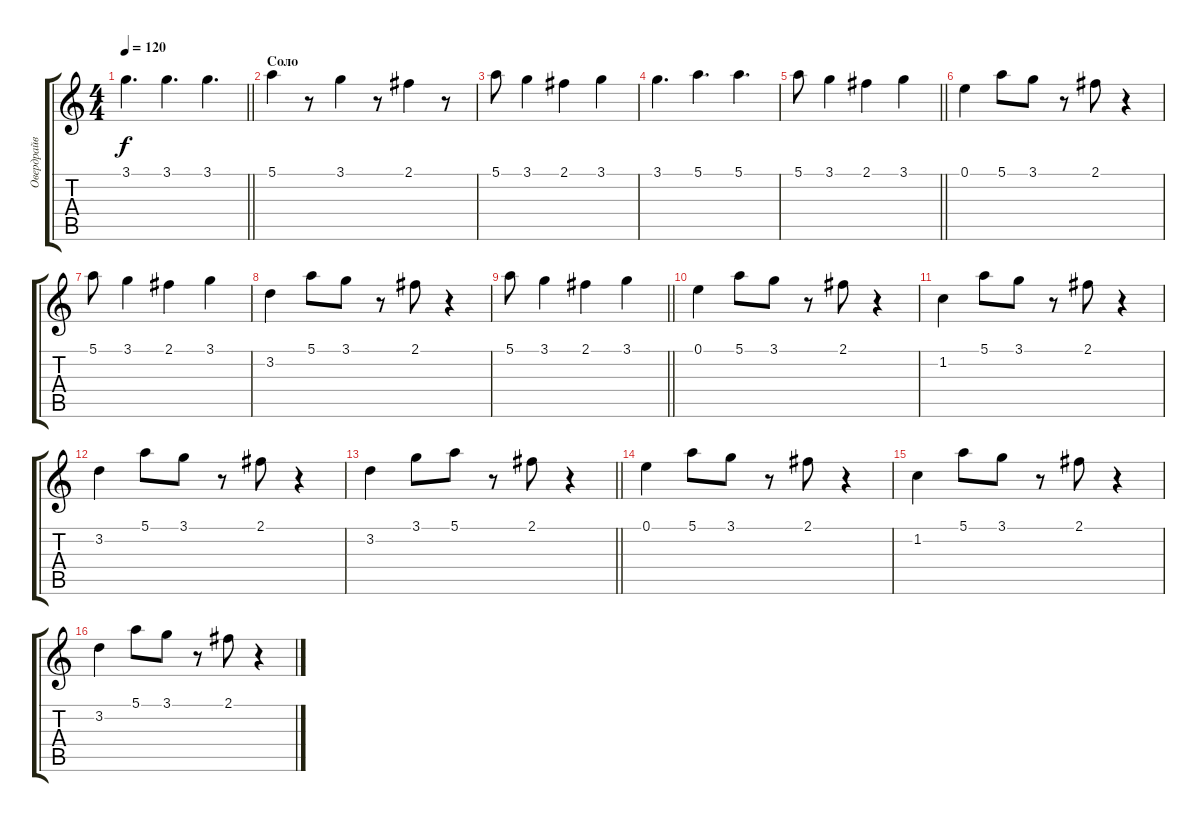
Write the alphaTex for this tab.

\track ("Овердрайв" "Овердрайв") {instrument overdrivenguitar}
\staff {score tabs}
\tuning (E4 B3 G3 D3 A2 E2) {hide}
\ts (4 4)
\tempo 120
\clef g2
\barLineRight lightlight
\ks c
3.1.4{d dy f} 3.1.4{d} 3.1.4{d} |
\section ("" "Соло")
5.1.4 r.8 3.1.4 r.8 2.1.4 r.8 |
5.1.8 3.1.4 2.1.4 3.1.4 |
3.1.4{d} 5.1.4{d} 5.1.4{d} |
\barLineRight lightlight
5.1.8 3.1.4 2.1.4 3.1.4 |
0.1.4 5.1.8 3.1.8 r.8 2.1.8 r.4 |
5.1.8 3.1.4 2.1.4 3.1.4 |
3.2.4 5.1.8 3.1.8 r.8 2.1.8 r.4 |
\barLineRight lightlight
5.1.8 3.1.4 2.1.4 3.1.4 |
0.1.4 5.1.8 3.1.8 r.8 2.1.8 r.4 |
1.2.4 5.1.8 3.1.8 r.8 2.1.8 r.4 |
3.2.4 5.1.8 3.1.8 r.8 2.1.8 r.4 |
\barLineRight lightlight
3.2.4 3.1.8 5.1.8 r.8 2.1.8 r.4 |
0.1.4 5.1.8 3.1.8 r.8 2.1.8 r.4 |
1.2.4 5.1.8 3.1.8 r.8 2.1.8 r.4 |
3.2.4 5.1.8 3.1.8 r.8 2.1.8 r.4
